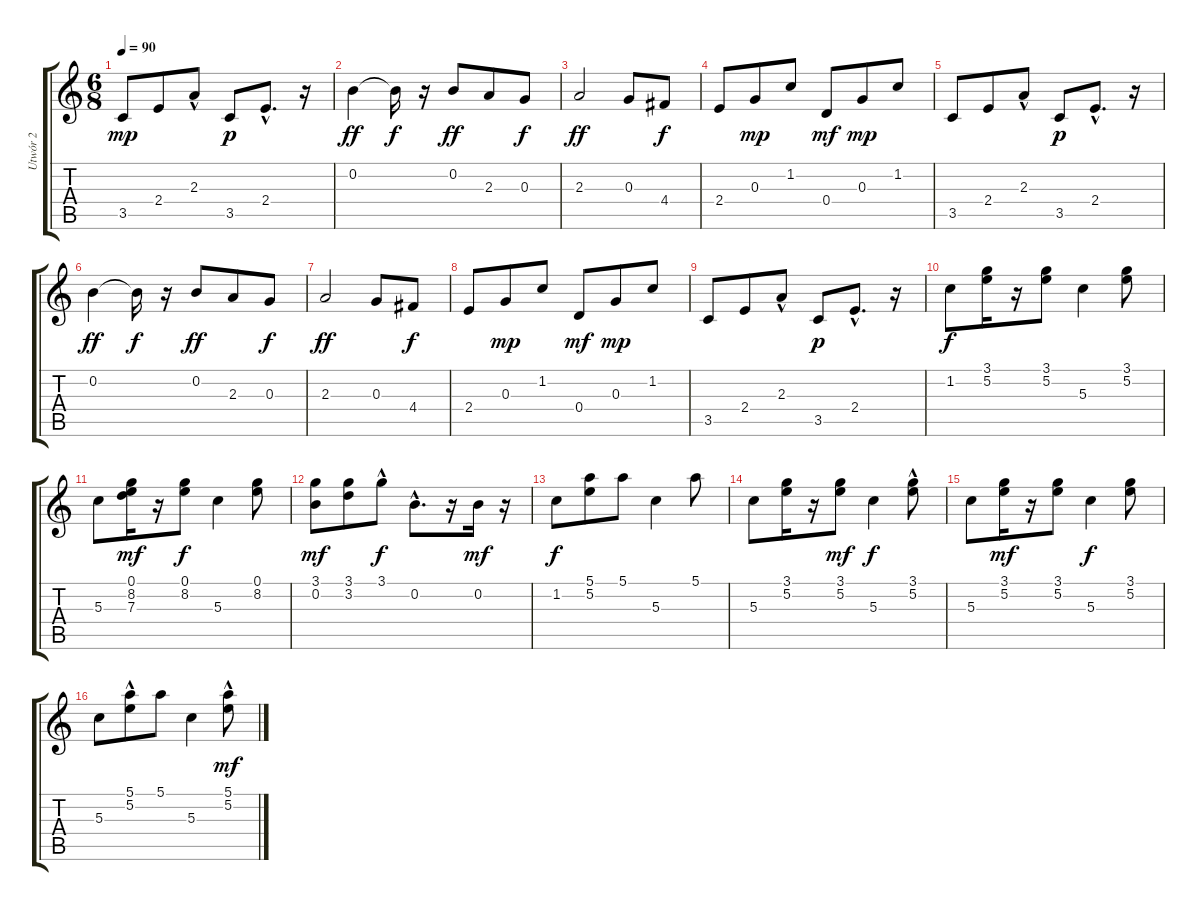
\track ("Utwór 2" "Utwór 2") {instrument electricguitarclean}
\staff {score tabs}
\tuning (E4 B3 G3 D3 A2 E2) {hide}
\ts (6 8)
\tempo 90
\clef g2
\ks c
3.5.8{dy mp} 2.4.8 2.3{hac}.8 3.5.8{dy p} 2.4{hac}.8{d} r.16 |
0.2.4{dy ff} 0.2{t}.16{dy f} r.16 0.2.8{dy ff} 2.3.8 0.3.8{dy f} |
2.3.2{dy ff} 0.3.8 4.4.8{dy f} |
2.4.8 0.3.8{dy mp} 1.2.8 0.4.8{dy mf} 0.3.8{dy mp} 1.2.8 |
3.5.8 2.4.8 2.3{hac}.8 3.5.8{dy p} 2.4{hac}.8{d} r.16 |
0.2.4{dy ff} 0.2{t}.16{dy f} r.16 0.2.8{dy ff} 2.3.8 0.3.8{dy f} |
2.3.2{dy ff} 0.3.8 4.4.8{dy f} |
2.4.8 0.3.8{dy mp} 1.2.8 0.4.8{dy mf} 0.3.8{dy mp} 1.2.8 |
3.5.8 2.4.8 2.3{hac}.8 3.5.8{dy p} 2.4{hac}.8{d} r.16 |
1.2.8{dy f} (3.1 5.2).16 r.16 (3.1 5.2).8 5.3.4 (3.1 5.2).8 |
5.3.8 (0.1 8.2 7.3).16{dy mf} r.16 (0.1 8.2).8{dy f} 5.3.4 (0.1 8.2).8 |
(3.1 0.2).8{dy mf} (3.1 3.2).8 3.1{hac}.8{dy f} 0.2{hac}.8{d} r.16 0.2.16{dy mf} r.16 |
1.2.8{dy f} (5.1 5.2).8 5.1.8 5.3.4 5.1.8 |
5.3.8 (3.1 5.2).16 r.16 (3.1 5.2).8{dy mf} 5.3.4{dy f} (3.1 5.2{hac}).8 |
5.3.8 (3.1 5.2).16{dy mf} r.16 (3.1 5.2).8 5.3.4{dy f} (3.1 5.2).8 |
5.3.8 (5.1 5.2{hac}).8 5.1.8 5.3.4 (5.1{hac} 5.2).8{dy mf}
